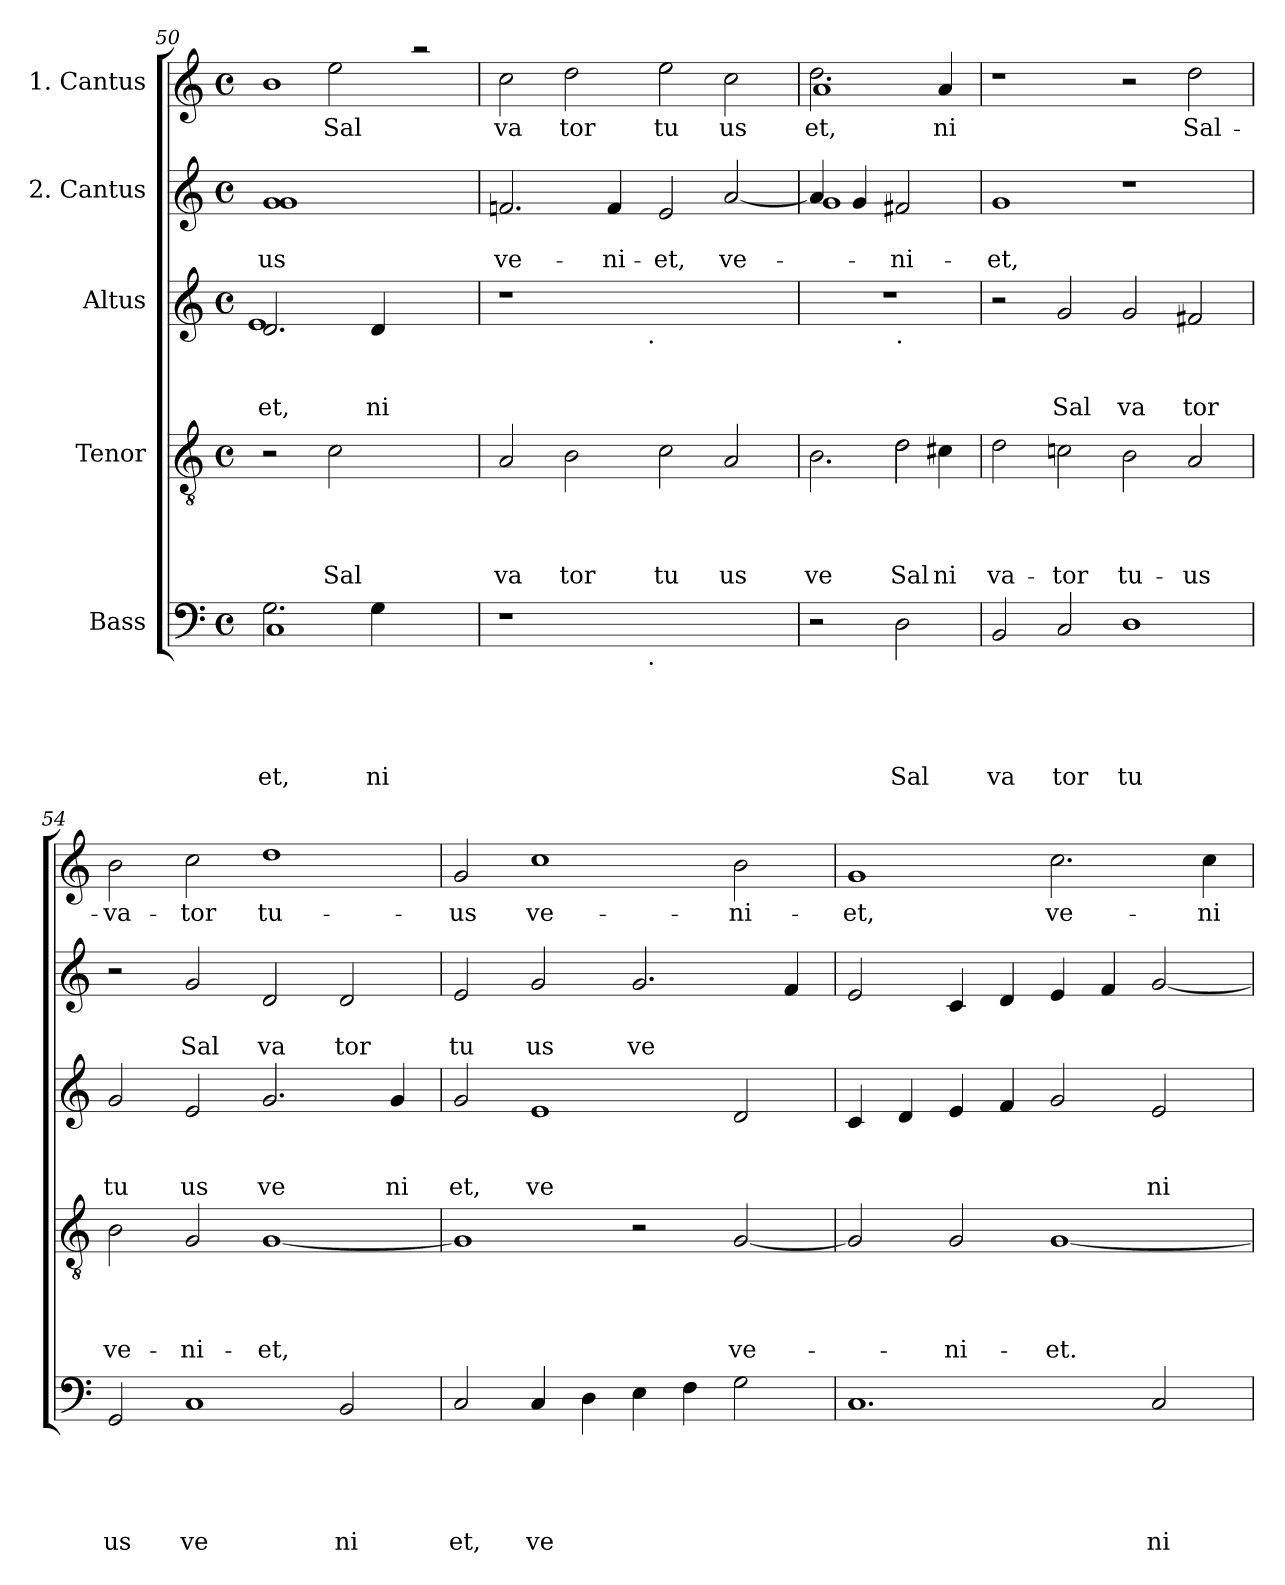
**kern	**text	**text	**text	**text	**text	**kern	**text	**text	**text	**text	**kern	**text	**text	**text	**kern	**text	**text	**kern	**text
*part5	*part5	*part5	*part5	*part5	*part5	*part4	*part4	*part4	*part4	*part4	*part3	*part3	*part3	*part3	*part2	*part2	*part2	*part1	*part1
*staff5	*staff5	*staff5	*staff5	*staff5	*staff5	*staff4	*staff4	*staff4	*staff4	*staff4	*staff3	*staff3	*staff3	*staff3	*staff2	*staff2	*staff2	*staff1	*staff1
*I"Bass	*	*	*	*	*	*I"Tenor	*	*	*	*	*I"Altus	*	*	*	*I"2. Cantus	*	*	*I"1. Cantus	*
*clefF4	*	*	*	*	*	*clefGv2	*	*	*	*	*clefG2	*	*	*	*clefG2	*	*	*clefG2	*
*k[]	*	*	*	*	*	*k[]	*	*	*	*	*k[]	*	*	*	*k[]	*	*	*k[]	*
*C:	*	*	*	*	*	*C:	*	*	*	*	*C:	*	*	*	*C:	*	*	*C:	*
*M4/4	*	*	*	*	*	*M4/4	*	*	*	*	*M4/4	*	*	*	*M4/4	*	*	*M4/4	*
*met(c)	*	*	*	*	*	*met(c)	*	*	*	*	*met(c)	*	*	*	*met(c)	*	*	*met(c)	*
=50	=50	=50	=50	=50	=50	=50	=50	=50	=50	=50	=50	=50	=50	=50	=50	=50	=50	=50	=50
!	!	!	!	!	!LO:LY:b	!	!	!	!	!	!	!	!	!	!	!	!	!	!
*^	*	*	*	*	*	*	*	*	*	*	*	*	*	*	*	*	*	*	*
!	!	!	!	!	!	!LO:LY:b	!	!	!	!	!	!	!	!	!LO:LY:b	!	!	!	!	!
*	*	*	*	*	*	*	*	*	*	*	*	*^	*	*	*	*	*	*	*	*
!	!	!	!	!	!	!	!	!	!	!	!	!	!	!	!	!LO:LY:b	!	!	!LO:LY:b	!	!
*	*	*	*	*	*	*	*	*	*	*	*	*	*	*	*	*	*	*	*	*^	*
2.G\	1C	.	.	.	.	et,	2r	.	.	.	.	2.d/	1e	.	.	et,	1g 1g	.	-us	1b	2ryy	.
!	!	!	!	!	!	!	!	!	!	!	!LO:LY:b	!	!	!	!	!	!	!	!	!	!	!LO:LY:b
.	.	.	.	.	.	.	2c\	.	.	.	Sal	.	.	.	.	.	.	.	.	.	2ee\	Sal
!	!	!	!	!	!	!LO:LY:b	!	!	!	!	!	!	!	!	!	!LO:LY:b	!	!	!	!	!	!
4G\	.	.	.	.	.	ni	.	.	.	.	.	4d/	.	.	.	ni	.	.	.	.	.	.
2ryy	2ryy	.	.	.	.	.	2ryy	.	.	.	.	2ryy	2ryy	.	.	.	2ryy	.	.	2raa	2ryy	.
=51	=51	=51	=51	=51	=51	=51	=51	=51	=51	=51	=51	=51	=51	=51	=51	=51	=51	=51	=51	=51	=51	=51
!	!	!	!	!	!	!	!	!	!	!	!LO:LY:b	!	!	!	!	!	!	!	!LO:LY:b	!	!	!LO:LY:b
*	*	*	*	*	*	*	*	*	*	*	*	*	*	*	*	*	*	*	*	*v	*v	*
1r	2ryy	.	.	.	.	.	2A/	.	.	.	va	1r	2ryy	.	.	.	2.fn/	.	ve-	2cc\	va
!	!	!	!	!	!	!	!	!	!	!	!LO:LY:b	!	!	!	!	!	!	!	!	!	!LO:LY:b
.	4...ryy	.	.	.	.	.	2B\	.	.	.	tor	.	4...ryy	.	.	.	.	.	.	2dd\	tor
!	!	!	!	!	!	!	!	!	!	!	!	!	!	!	!	!	!	!	!LO:LY:b	!	!
.	.	.	.	.	.	.	.	.	.	.	.	.	.	.	.	.	4f/	.	-ni-	.	.
!	!	!	!	!	!	!	!	!	!	!	!	!	!LO:TX:b:t=.	!	!	!	!	!	!	!	!
!	!LO:TX:b:t=.	!	!	!	!	!	!	!	!	!	!	!	!	!	!	!	!	!	!	!	!
.	1ryy	.	.	.	.	.	.	.	.	.	.	.	1ryy	.	.	.	.	.	.	.	.
!	!	!	!	!	!	!	!	!	!	!	!LO:LY:b	!	!	!	!	!	!	!	!LO:LY:b	!	!LO:LY:b
1ryy	.	.	.	.	.	.	2c\	.	.	.	tu	1ryy	.	.	.	.	2e/	.	-et,	2ee\	tu
!	!	!	!	!	!	!	!	!	!	!	!LO:LY:b	!	!	!	!	!	!	!	!LO:LY:b	!	!LO:LY:b
.	.	.	.	.	.	.	2A/	.	.	.	us	.	.	.	.	.	[<2a/	.	ve-	2cc\	us
.	32ryy	.	.	.	.	.	.	.	.	.	.	.	32ryy	.	.	.	.	.	.	.	.
=52	=52	=52	=52	=52	=52	=52	=52	=52	=52	=52	=52	=52	=52	=52	=52	=52	=52	=52	=52	=52	=52
!	!	!	!	!	!	!	!	!	!	!	!LO:LY:b	!	!	!	!	!	!	!	!	!	!LO:LY:b
*	*	*	*	*	*	*	*^	*	*	*	*	*	*	*	*	*	*^	*	*	*^	*
*	*	*	*	*	*	*	*	*^	*	*	*	*	*	*	*	*	*	*	*	*	*	*	*	*
!	!	!	!	!	!	!	!	!	!	!	!	!	!	!	!	!	!	!	!	!	!	!	!	!	!LO:LY:b
*v	*v	*	*	*	*	*	*	*	*	*	*	*	*	*	*	*	*	*	*	*	*	*	*	*	*
2r	.	.	.	.	.	2.B\	2ryy	2ryy	.	.	.	ve	1r	2ryy	.	.	.	4a/]	1g	.	.	2.dd\	1a	et,
.	.	.	.	.	.	.	.	.	.	.	.	.	.	.	.	.	.	4g/	.	.	.	.	.	.
!	!	!	!	!	!	!	!	!	!	!	!	!	!	!LO:TX:b:t=.	!	!	!	!	!	!	!	!	!	!
!	!	!	!	!	!LO:LY:b	!	!	!	!	!	!	!LO:LY:b	!	!	!	!	!	!	!	!	!	!	!	!
!	!	!	!	!	!	!	!	!	!	!	!	!LO:LY:b	!	!	!	!	!	!	!	!	!LO:LY:b	!	!	!
2D\	.	.	.	.	Sal	.	2d\	2d\	.	.	.	Sal	.	2ryy	.	.	.	2f#X/	.	.	-ni-	.	.	.
!	!	!	!	!	!	!	!	!	!	!	!	!LO:LY:b	!	!	!	!	!	!	!	!	!	!	!	!LO:LY:b
.	.	.	.	.	.	4c#X\	.	.	.	.	.	ni	.	.	.	.	.	.	.	.	.	4a/	.	ni
*	*	*	*	*	*	*	*	*	*	*	*	*	*	*	*	*	*	*v	*v	*	*	*	*	*
*	*	*	*	*	*	*v	*v	*v	*	*	*	*	*	*	*	*	*	*	*	*	*v	*v	*
!!LO:LB:g=z
=53	=53	=53	=53	=53	=53	=53	=53	=53	=53	=53	=53	=53	=53	=53	=53	=53	=53	=53	=53	=53
!	!	!	!	!	!LO:LY:b	!	!	!	!	!LO:LY:b	!	!	!	!	!	!	!	!LO:LY:b	!	!
*	*	*	*	*	*	*	*	*	*	*	*v	*v	*	*	*	*	*	*	*	*
2BB/	.	.	.	.	va	2d\	.	.	.	va-	2r	.	.	.	1g	.	-et,	1r	.
!	!	!	!	!	!LO:LY:b	!	!	!	!	!LO:LY:b	!	!	!	!LO:LY:b	!	!	!	!	!
2C/	.	.	.	.	tor	2cn\	.	.	.	-tor	2g/	.	.	Sal	.	.	.	.	.
!	!	!	!	!	!LO:LY:b	!	!	!	!	!LO:LY:b	!	!	!	!LO:LY:b	!	!	!	!	!
1D	.	.	.	.	tu	2B\	.	.	.	tu-	2g/	.	.	va	1r	.	.	2r	.
!	!	!	!	!	!	!	!	!	!	!LO:LY:b	!	!	!	!LO:LY:b	!	!	!	!	!LO:LY:b
.	.	.	.	.	.	2A/	.	.	.	-us	2f#X/	.	.	tor	.	.	.	2dd\	Sal-
=54	=54	=54	=54	=54	=54	=54	=54	=54	=54	=54	=54	=54	=54	=54	=54	=54	=54	=54	=54
!	!	!	!	!	!LO:LY:b	!	!	!	!	!LO:LY:b	!	!	!	!LO:LY:b	!	!	!	!	!LO:LY:b
2GG/	.	.	.	.	us	2B\	.	.	.	ve-	2g/	.	.	tu	2r	.	.	2b\	-va-
!	!	!	!	!	!LO:LY:b	!	!	!	!	!LO:LY:b	!	!	!	!LO:LY:b	!	!	!LO:LY:b	!	!LO:LY:b
1C	.	.	.	.	ve	2G/	.	.	.	-ni-	2e/	.	.	us	2g/	.	Sal	2cc\	-tor
!	!	!	!	!	!	!	!	!	!	!LO:LY:b	!	!	!	!LO:LY:b	!	!	!LO:LY:b	!	!LO:LY:b
.	.	.	.	.	.	[<1G	.	.	.	-et,	2.g/	.	.	ve	2d/	.	va	1dd	tu-
!	!	!	!	!	!LO:LY:b	!	!	!	!	!	!	!	!	!	!	!	!LO:LY:b	!	!
2BB/	.	.	.	.	ni	.	.	.	.	.	.	.	.	.	2d/	.	tor	.	.
!	!	!	!	!	!	!	!	!	!	!	!	!	!	!LO:LY:b	!	!	!	!	!
.	.	.	.	.	.	.	.	.	.	.	4g/	.	.	ni	.	.	.	.	.
=55	=55	=55	=55	=55	=55	=55	=55	=55	=55	=55	=55	=55	=55	=55	=55	=55	=55	=55	=55
!	!	!	!	!	!LO:LY:b	!	!	!	!	!	!	!	!	!LO:LY:b	!	!	!LO:LY:b	!	!LO:LY:b
2C/	.	.	.	.	et,	1G]	.	.	.	.	2g/	.	.	et,	2e/	.	tu	2g/	-us
!	!	!	!	!	!LO:LY:b	!	!	!	!	!	!	!	!	!LO:LY:b	!	!	!LO:LY:b	!	!LO:LY:b
4C/	.	.	.	.	ve	.	.	.	.	.	1e	.	.	ve	2g/	.	us	1cc	ve-
4D\	.	.	.	.	.	.	.	.	.	.	.	.	.	.	.	.	.	.	.
!	!	!	!	!	!	!	!	!	!	!	!	!	!	!	!	!	!LO:LY:b	!	!
4E\	.	.	.	.	.	2r	.	.	.	.	.	.	.	.	2.g/	.	ve	.	.
4F\	.	.	.	.	.	.	.	.	.	.	.	.	.	.	.	.	.	.	.
!	!	!	!	!	!	!	!	!	!	!LO:LY:b	!	!	!	!	!	!	!	!	!LO:LY:b
2G\	.	.	.	.	.	[<2G/	.	.	.	ve-	2d/	.	.	.	.	.	.	2b\	-ni-
.	.	.	.	.	.	.	.	.	.	.	.	.	.	.	4f/	.	.	.	.
=56	=56	=56	=56	=56	=56	=56	=56	=56	=56	=56	=56	=56	=56	=56	=56	=56	=56	=56	=56
!	!	!	!	!	!	!	!	!	!	!	!	!	!	!	!	!	!	!	!LO:LY:b
1.C	.	.	.	.	.	2G/]	.	.	.	.	4c/	.	.	.	2e/	.	.	1g	-et,
.	.	.	.	.	.	.	.	.	.	.	4d/	.	.	.	.	.	.	.	.
!	!	!	!	!	!	!	!	!	!	!LO:LY:b	!	!	!	!	!	!	!	!	!
.	.	.	.	.	.	2G/	.	.	.	-ni-	4e/	.	.	.	4c/	.	.	.	.
.	.	.	.	.	.	.	.	.	.	.	4f/	.	.	.	4d/	.	.	.	.
!	!	!	!	!	!	!	!	!	!	!LO:LY:b	!	!	!	!	!	!	!	!	!LO:LY:b
.	.	.	.	.	.	[<1G	.	.	.	-et.	2g/	.	.	.	4e/	.	.	2.cc\	ve-
.	.	.	.	.	.	.	.	.	.	.	.	.	.	.	4f/	.	.	.	.
!	!	!	!	!	!LO:LY:b	!	!	!	!	!	!	!	!	!LO:LY:b	!	!	!	!	!
2C/	.	.	.	.	ni	.	.	.	.	.	2e/	.	.	ni	[<2g/	.	.	.	.
!	!	!	!	!	!	!	!	!	!	!	!	!	!	!	!	!	!	!	!LO:LY:b
.	.	.	.	.	.	.	.	.	.	.	.	.	.	.	.	.	.	4cc\	-ni-
=	=	=	=	=	=	=	=	=	=	=	=	=	=	=	=	=	=	=	=
*-	*-	*-	*-	*-	*-	*-	*-	*-	*-	*-	*-	*-	*-	*-	*-	*-	*-	*-	*-
